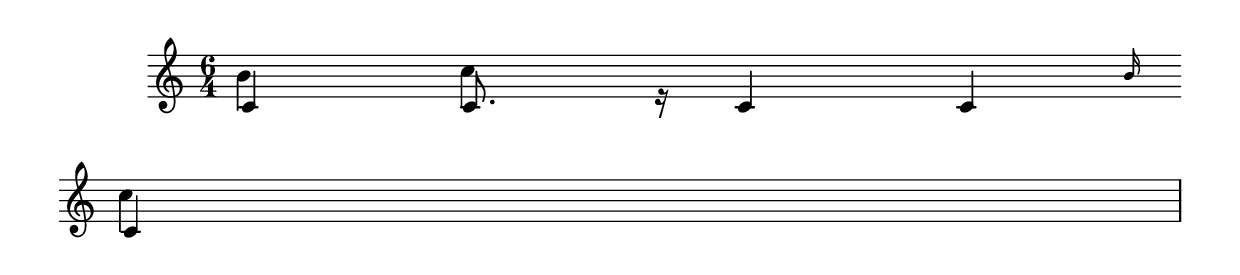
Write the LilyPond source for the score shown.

\header{
  texidoc = "If a floating grace spacing section attaches to a note
across a line break, it gets attached to the end of line."
}


\version "2.17.6"

\layout {
  \context {
    \Score
    \override SpacingSpanner.strict-grace-spacing = ##t
  }
}

\score {
 <<

  \new Staff <<

    \new Voice {
      \time 6/4    s2
      s2 \bar "" \break
      s2
    }

    \new Voice {
      b'4
      \afterGrace c''4 {b'16}
      s4
      s4
      c''4
    }
    \new Voice {
      c'4
      c'8.
      r16
      c'4
      c'4
      c'4
    }
  >>
>>
}

